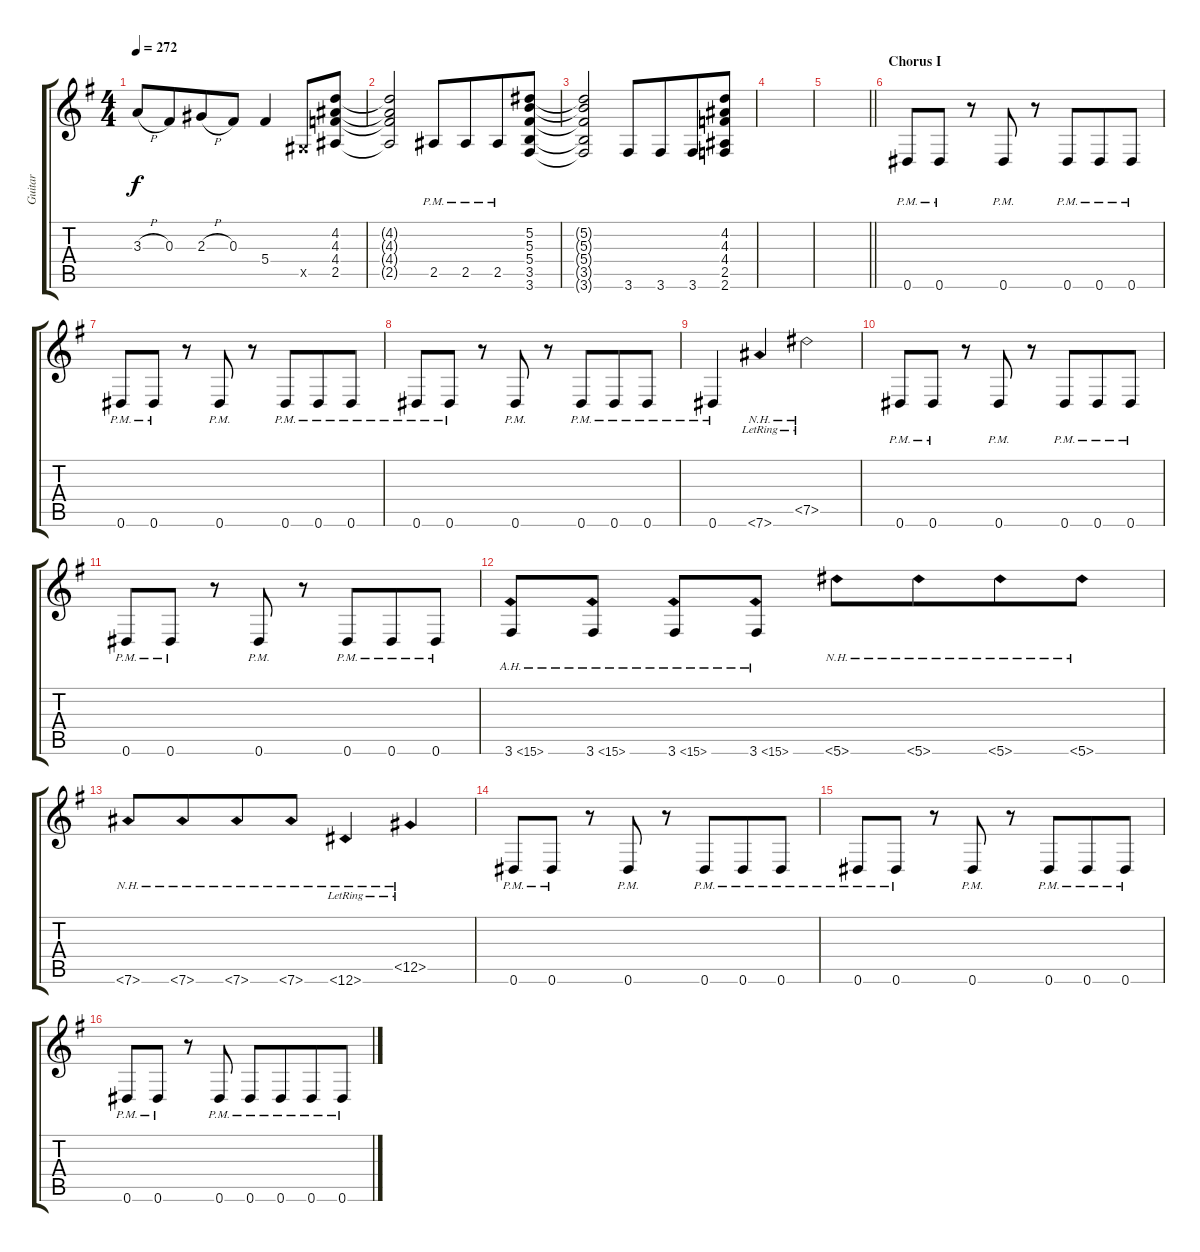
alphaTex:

\track ("Guitar" "Guitar") {instrument distortionguitar}
\staff {score tabs}
\tuning (Eb4 Bb3 Gb3 Db3 Ab2 Eb2) {hide}
\ts (4 4)
\tempo 272
\clef g2
\ks g
3.3{h}.8{dy f} 0.3.8{beam merge} 2.3{h}.8 0.3.8 5.4.4 0.5{x}.8 (4.2 4.3 4.4 2.5).8 |
(4.2{t} 4.3{t} 4.4{t} 2.5{t}).2 2.5{pm}.8 2.5{pm}.8{beam merge} 2.5{pm}.8 (5.2 5.3 5.4 3.5 3.6).8 |
(5.2{t} 5.3{t} 5.4{t} 3.5{t} 3.6{t}).2 3.6.8 3.6.8{beam merge} 3.6.8 (4.2 4.3 4.4 2.5 2.6).8 |
|
\barLineRight lightlight
|
\section ("" "Chorus I")
0.6{pm}.8 0.6{pm}.8 r.8 0.6{pm}.8 r.8 0.6{pm}.8{beam merge} 0.6{pm}.8 0.6{pm}.8 |
0.6{pm}.8 0.6{pm}.8 r.8 0.6{pm}.8 r.8 0.6{pm}.8{beam merge} 0.6{pm}.8 0.6{pm}.8 |
0.6{pm}.8 0.6{pm}.8 r.8 0.6{pm}.8 r.8 0.6{pm}.8{beam merge} 0.6{pm}.8 0.6{pm}.8 |
0.6{pm}.4 7.6{nh lr}.4 7.5{nh lr}.2 |
0.6{pm}.8 0.6{pm}.8 r.8 0.6{pm}.8 r.8 0.6{pm}.8{beam merge} 0.6{pm}.8 0.6{pm}.8 |
0.6{pm}.8 0.6{pm}.8 r.8 0.6{pm}.8 r.8 0.6{pm}.8{beam merge} 0.6{pm}.8 0.6{pm}.8 |
3.6{ah 12}.8 3.6{ah 12}.8 3.6{ah 12}.8 3.6{ah 12}.8 5.6{nh}.8 5.6{nh}.8{beam merge} 5.6{nh}.8 5.6{nh}.8 |
7.6{nh}.8 7.6{nh}.8{beam merge} 7.6{nh}.8 7.6{nh}.8 12.6{nh lr}.4 12.5{nh lr}.4 |
0.6{pm}.8 0.6{pm}.8 r.8 0.6{pm}.8 r.8 0.6{pm}.8{beam merge} 0.6{pm}.8 0.6{pm}.8 |
0.6{pm}.8 0.6{pm}.8 r.8 0.6{pm}.8 r.8 0.6{pm}.8{beam merge} 0.6{pm}.8 0.6{pm}.8 |
0.6{pm}.8 0.6{pm}.8 r.8 0.6{pm}.8 0.6{pm}.8 0.6{pm}.8{beam merge} 0.6{pm}.8 0.6{pm}.8
